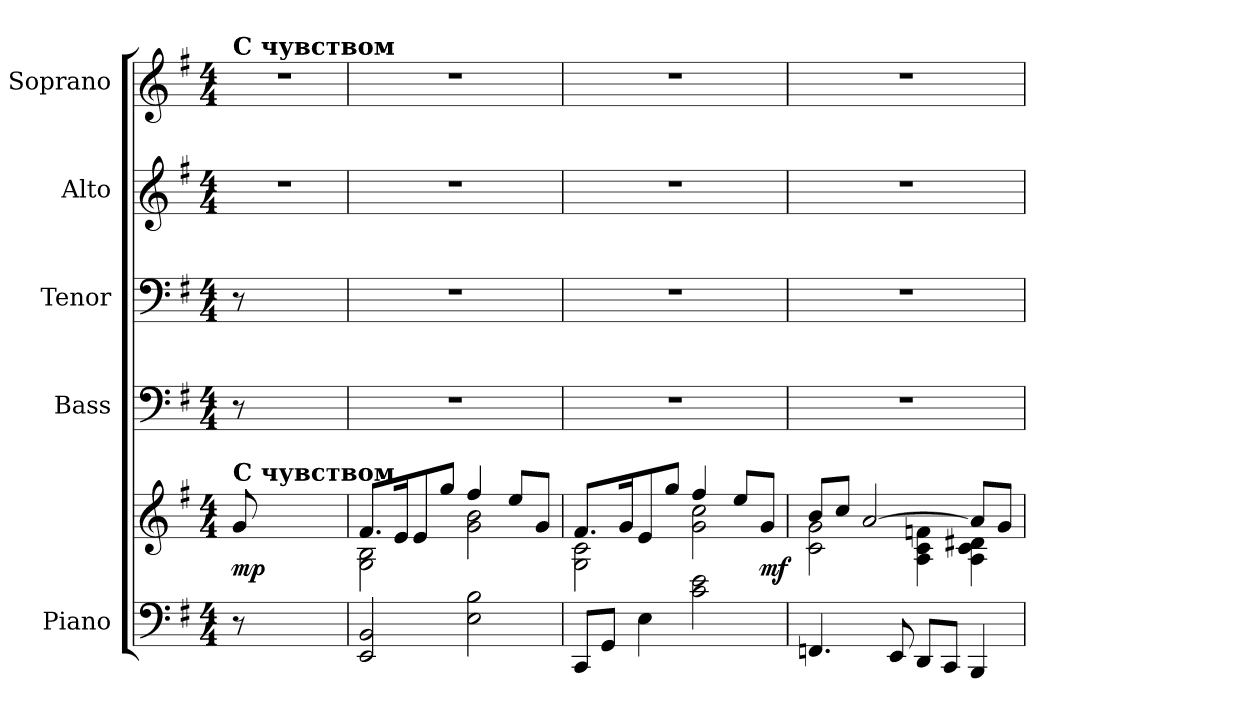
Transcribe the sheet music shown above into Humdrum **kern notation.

**kern	**kern	**dynam	**kern	**kern	**kern	**kern
*part5	*part5	*part5	*part4	*part3	*part2	*part1
*staff6	*staff5	*staff5/6	*staff4	*staff3	*staff2	*staff1
*I"Piano	*	*	*I"Bass	*I"Tenor	*I"Alto	*I"Soprano
*I'Pno.	*	*	*I'B.	*	*I'A.	*I'S.
!!LO:PB:g=z
*clefF4	*clefG2	*	*clefF4	*clefF4	*clefG2	*clefG2
*k[f#]	*k[f#]	*	*k[f#]	*k[f#]	*k[f#]	*k[f#]
*G:	*G:	*	*G:	*G:	*G:	*G:
*M4/4	*M4/4	*	*M4/4	*M4/4	*M4/4	*M4/4
=	=	=	=	=	=	=
!	!	!	!	!	!	!LO:TX:a:B:t=С чувством
!	!LO:TX:a:B:t=С чувством	!	!	!	!	!
!	!	!	!	!	!LO:N:vis=1	!LO:N:vis=1
8r	8gi/	mp	8r	8r	1r	1r
2..ryy	2..ryy	.	2..ryy	2..ryy	.	.
=1	=1	=1	=1	=1	=1	=1
*	*^	*	*	*	*	*
2EEi/ 2BBi	8.f#i/L	2Gi\ 2Bi	.	1r	1r	1r	1r
.	16ei/k	.	.	.	.	.	.
.	8ei/	.	.	.	.	.	.
.	8ggi/J	.	.	.	.	.	.
2Ei\ 2Bi	4ff#:i/	2gi\ 2bi	.	.	.	.	.
.	8eei/L	.	.	.	.	.	.
.	8gi/J	.	.	.	.	.	.
=2	=2	=2	=2	=2	=2	=2	=2
8CCi/L	8.f#i/L	2Gi\ 2ci	.	1r	1r	1r	1r
8GGi/J	.	.	.	.	.	.	.
.	16gi/k	.	.	.	.	.	.
4Ei\	8ei/	.	.	.	.	.	.
.	8ggi/J	.	.	.	.	.	.
2ci\ 2ei	4ff#i/	2gi\ 2cci	.	.	.	.	.
.	8eei/L	.	.	.	.	.	.
.	8gi/J	.	mf	.	.	.	.
=3	=3	=3	=3	=3	=3	=3	=3
4.FFni/	8bi/L	2ci\ 2gi	.	1r	1r	1r	1r
.	8cci/J	.	.	.	.	.	.
.	[>2ai/	.	.	.	.	.	.
8EEi/	.	.	.	.	.	.	.
8DDi/L	.	4Ai\ 4ci 4fni	.	.	.	.	.
8CCi/J	.	.	.	.	.	.	.
4BBBi/	8ai/L]	4Ai\ 4ci 4d#Xi	.	.	.	.	.
.	8gi/J	.	.	.	.	.	.
*	*v	*v	*	*	*	*	*
=	=	=	=	=	=	=
*-	*-	*-	*-	*-	*-	*-
